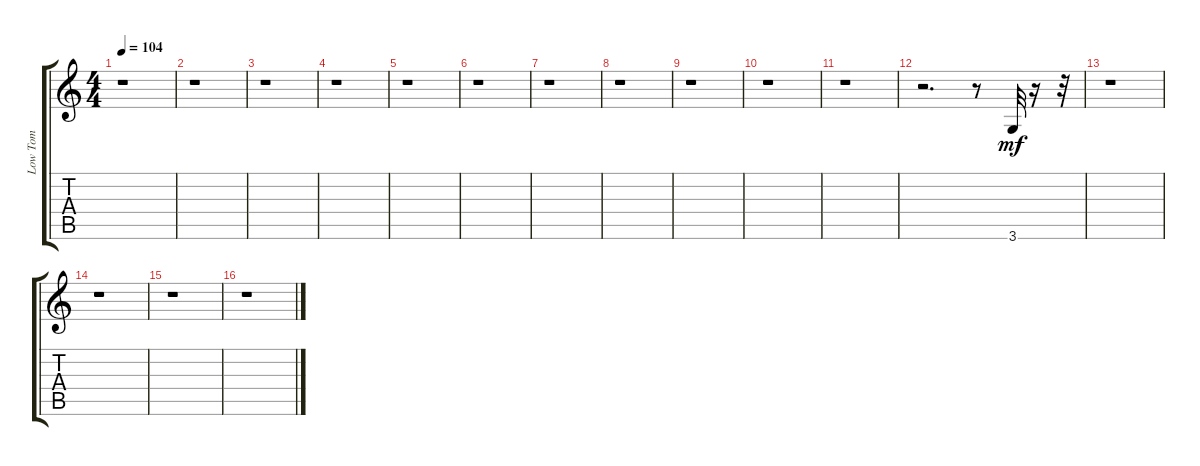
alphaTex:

\track ("  Low Tom 1" "  Low Tom ") {instrument acousticguitarsteel}
\staff {score tabs}
\tuning (E4 B3 G3 D3 A2 E2) {hide}
\ts (4 4)
\tempo 104
\clef g2
\ks c
r.1{dy mf} |
r.1 |
r.1 |
r.1 |
r.1 |
r.1 |
r.1 |
r.1 |
r.1 |
r.1 |
r.1 |
r.2{d} r.8 3.6.32 r.16 r.32 |
r.1 |
r.1 |
r.1 |
r.1
